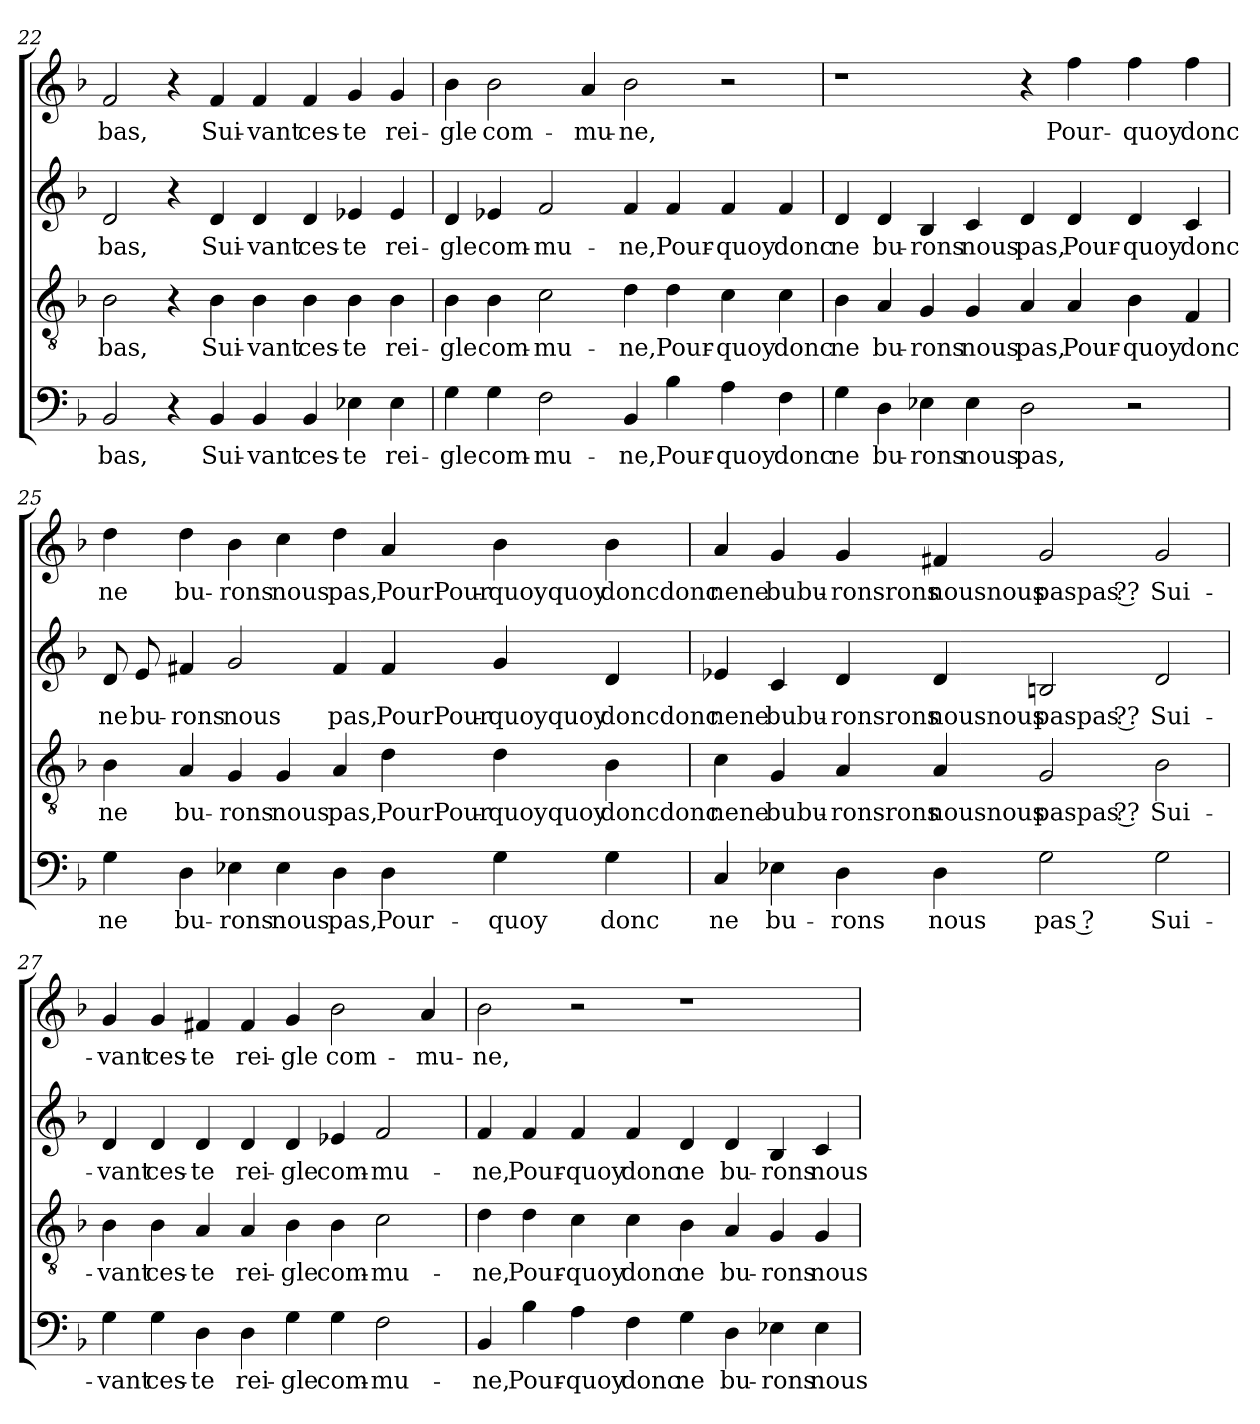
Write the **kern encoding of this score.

**kern	**text	**kern	**text	**kern	**text	**kern	**text
*part4	*part4	*part3	*part3	*part2	*part2	*part1	*part1
*staff4	*staff4	*staff3	*staff3	*staff2	*staff2	*staff1	*staff1
*clefF4	*	*clefGv2	*	*clefG2	*	*clefG2	*
*k[b-]	*	*k[b-]	*	*k[b-]	*	*k[b-]	*
=22	=22	=22	=22	=22	=22	=22	=22
2BB-	bas,	2B-	bas,	2d	bas,	2f	bas,
4r	.	4r	.	4r	.	4r	.
4BB-	Sui-	4B-	Sui-	4d	Sui-	4f	Sui-
4BB-	-vant	4B-	-vant	4d	-vant	4f	-vant
4BB-	ces-	4B-	ces-	4d	ces-	4f	ces-
4E-X	-te	4B-	-te	4e-X	-te	4g	-te
4E-	rei-	4B-	rei-	4e-	rei-	4g	rei-
!!LO:PB:g=z
=23	=23	=23	=23	=23	=23	=23	=23
4G	-gle	4B-	-gle	4d	-gle	4b-	-gle
4G	com-	4B-	com-	4e-X	com-	2b-	com-
2F	-mu-	2c	-mu-	2f	-mu-	.	.
.	.	.	.	.	.	4a	-mu-
4BB-	-ne,	4d	-ne,	4f	-ne,	2b-	-ne,
4B-	Pour-	4d	Pour-	4f	Pour-	.	.
4A	-quoy	4c	-quoy	4f	-quoy	2r	.
4F	donc	4c	donc	4f	donc	.	.
=24	=24	=24	=24	=24	=24	=24	=24
4G	ne	4B-	ne	4d	ne	1r	.
4D	bu-	4A	bu-	4d	bu-	.	.
4E-X	-rons	4G	-rons	4B-	-rons	.	.
4E-	nous	4G	nous	4c	nous	.	.
2D	pas,	4A	pas,	4d	pas,	4r	.
.	.	4A	Pour-	4d	Pour-	4ff	Pour-
2r	.	4B-	-quoy	4d	-quoy	4ff	-quoy
.	.	4F	donc	4c	donc	4ff	donc
=25	=25	=25	=25	=25	=25	=25	=25
4G	ne	4B-	ne	8d	ne	4dd	ne
.	.	.	.	8e	bu-	.	.
4D	bu-	4A	bu-	4f#X	-rons	4dd	bu-
4E-X	-rons	4G	-rons	2g	nous	4b-	-rons
4E-	nous	4G	nous	.	.	4cc	nous
4D	pas,	4A	pas,	4f#	pas,	4dd	pas,
4D	Pour-	4d	PourPour-	4f#	PourPour-	4a	PourPour-
4G	-quoy	4d	-quoyquoy	4g	-quoyquoy	4b-	-quoyquoy
4G	donc	4B-	doncdonc	4d	doncdonc	4b-	doncdonc
!!LO:LB:g=z
=26	=26	=26	=26	=26	=26	=26	=26
4C	ne	4c	nene	4e-X	nene	4a	nene
4E-X	bu-	4G	bubu-	4c	bubu-	4g	bubu-
4D	-rons	4A	-ronsrons	4d	-ronsrons	4g	-ronsrons
4D	nous	4A	nousnous	4d	nousnous	4f#X	nousnous
2G	pas ?	2G	paspas ??	2Bn	paspas ??	2g	paspas ??
2G	Sui-	2B-	Sui-	2d	Sui-	2g	Sui-
=27	=27	=27	=27	=27	=27	=27	=27
4G	-vant	4B-	-vant	4d	-vant	4g	-vant
4G	ces-	4B-	ces-	4d	ces-	4g	ces-
4D	-te	4A	-te	4d	-te	4f#X	-te
4D	rei-	4A	rei-	4d	rei-	4f#	rei-
4G	-gle	4B-	-gle	4d	-gle	4g	-gle
4G	com-	4B-	com-	4e-X	com-	2b-	com-
2F	-mu-	2c	-mu-	2f	-mu-	.	.
.	.	.	.	.	.	4a	-mu-
=28	=28	=28	=28	=28	=28	=28	=28
4BB-	-ne,	4d	-ne,	4f	-ne,	2b-	-ne,
4B-	Pour-	4d	Pour-	4f	Pour-	.	.
4A	-quoy	4c	-quoy	4f	-quoy	2r	.
4F	donc	4c	donc	4f	donc	.	.
4G	ne	4B-	ne	4d	ne	1r	.
4D	bu-	4A	bu-	4d	bu-	.	.
4E-X	-rons	4G	-rons	4B-	-rons	.	.
4E-	nous	4G	nous	4c	nous	.	.
=	=	=	=	=	=	=	=
*-	*-	*-	*-	*-	*-	*-	*-
